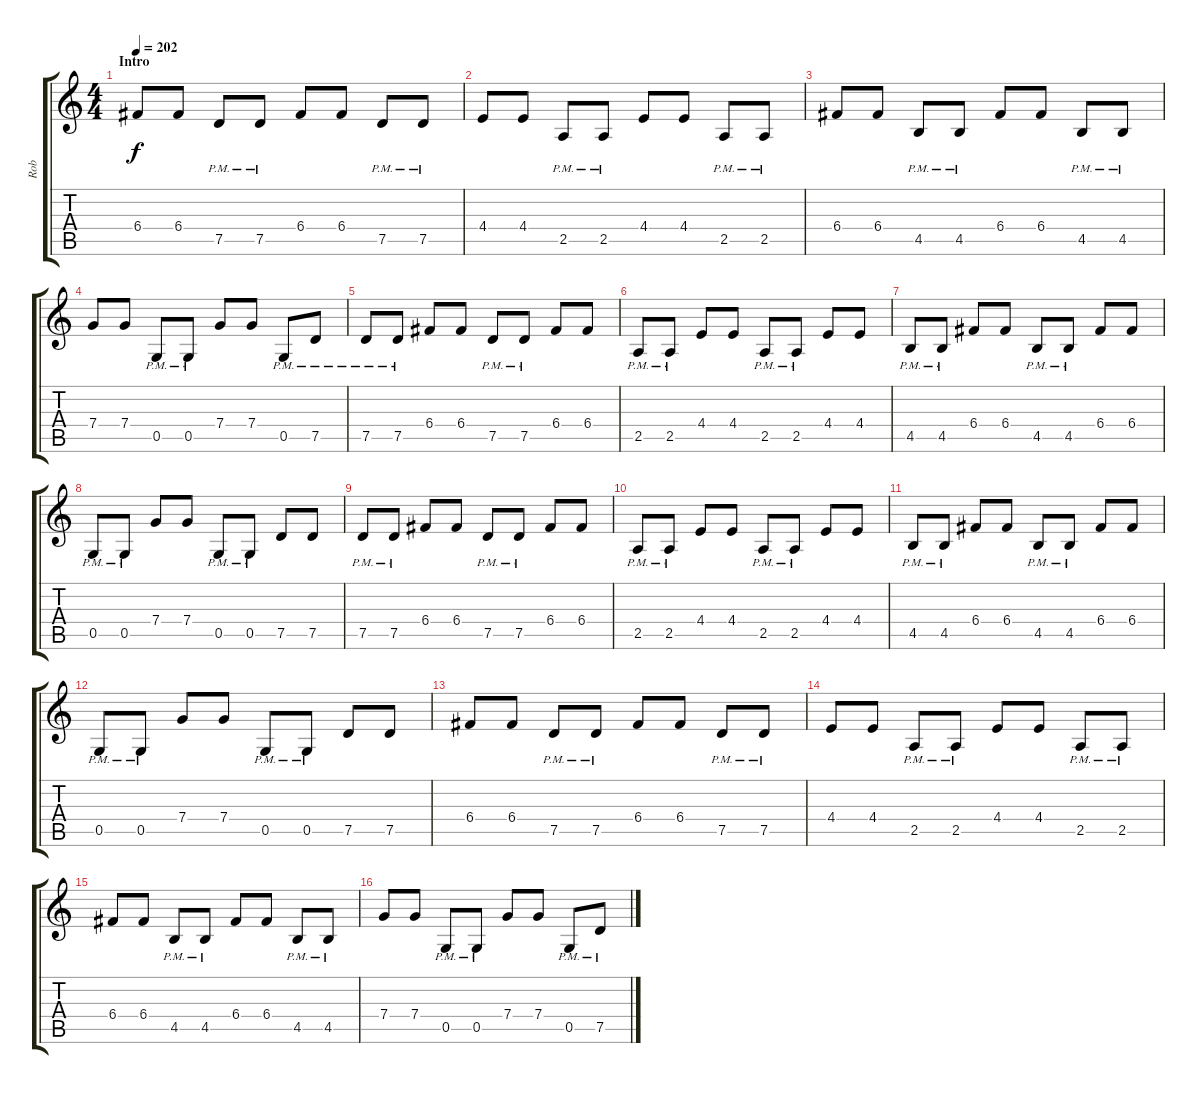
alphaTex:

\track ("Rob" "Rob") {instrument distortionguitar}
\staff {score tabs}
\tuning (D4 A3 F3 C3 G2 D2) {hide}
\ts (4 4)
\section ("" "Intro")
\tempo 202
\clef g2
\ks c
6.4.8{dy f instrument distortionguitar} 6.4.8 7.5{pm}.8 7.5{pm}.8 6.4.8 6.4.8 7.5{pm}.8 7.5{pm}.8 |
4.4.8 4.4.8 2.5{pm}.8 2.5{pm}.8 4.4.8 4.4.8 2.5{pm}.8 2.5{pm}.8 |
6.4.8 6.4.8 4.5{pm}.8 4.5{pm}.8 6.4.8 6.4.8 4.5{pm}.8 4.5{pm}.8 |
7.4.8 7.4.8 0.5{pm}.8 0.5{pm}.8 7.4.8 7.4.8 0.5{pm}.8 7.5{pm}.8 |
7.5{pm}.8 7.5{pm}.8 6.4.8 6.4.8 7.5{pm}.8 7.5{pm}.8 6.4.8 6.4.8 |
2.5{pm}.8 2.5{pm}.8 4.4.8 4.4.8 2.5{pm}.8 2.5{pm}.8 4.4.8 4.4.8 |
4.5{pm}.8 4.5{pm}.8 6.4.8 6.4.8 4.5{pm}.8 4.5{pm}.8 6.4.8 6.4.8 |
0.5{pm}.8 0.5{pm}.8 7.4.8 7.4.8 0.5{pm}.8 0.5{pm}.8 7.5.8 7.5.8 |
7.5{pm}.8 7.5{pm}.8 6.4.8 6.4.8 7.5{pm}.8 7.5{pm}.8 6.4.8 6.4.8 |
2.5{pm}.8 2.5{pm}.8 4.4.8 4.4.8 2.5{pm}.8 2.5{pm}.8 4.4.8 4.4.8 |
4.5{pm}.8 4.5{pm}.8 6.4.8 6.4.8 4.5{pm}.8 4.5{pm}.8 6.4.8 6.4.8 |
0.5{pm}.8 0.5{pm}.8 7.4.8 7.4.8 0.5{pm}.8 0.5{pm}.8 7.5.8 7.5.8 |
6.4.8 6.4.8 7.5{pm}.8 7.5{pm}.8 6.4.8 6.4.8 7.5{pm}.8 7.5{pm}.8 |
4.4.8 4.4.8 2.5{pm}.8 2.5{pm}.8 4.4.8 4.4.8 2.5{pm}.8 2.5{pm}.8 |
6.4.8 6.4.8 4.5{pm}.8 4.5{pm}.8 6.4.8 6.4.8 4.5{pm}.8 4.5{pm}.8 |
7.4.8 7.4.8 0.5{pm}.8 0.5{pm}.8 7.4.8 7.4.8 0.5{pm}.8 7.5{pm}.8
